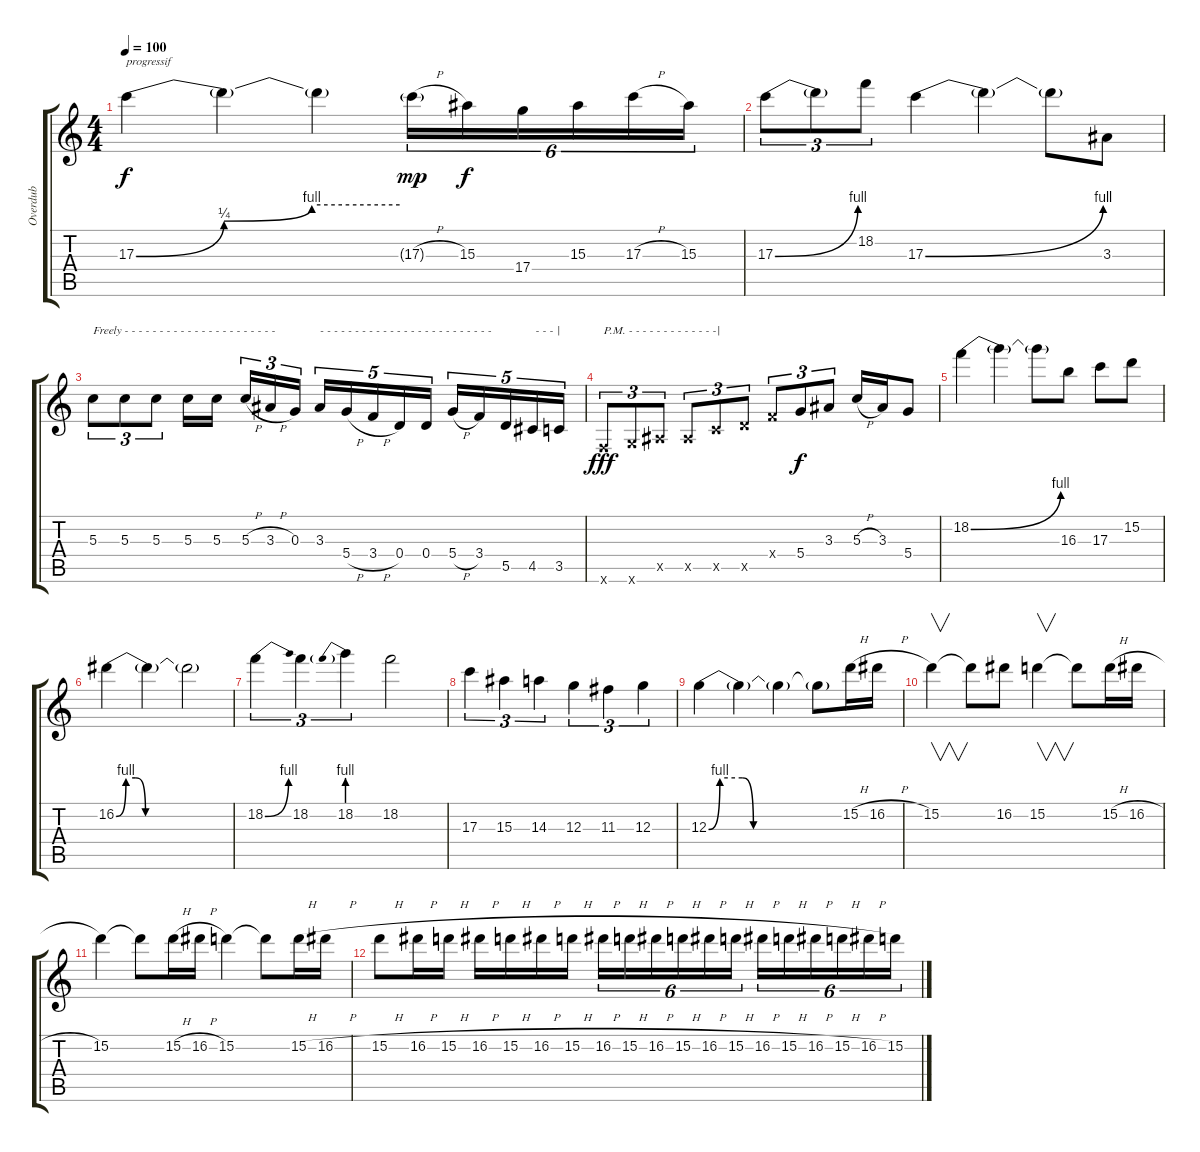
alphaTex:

\track ("Overdub" "Overdub") {instrument fretlessbass}
\staff {score tabs}
\tuning (E4 B3 G3 D3 A2 E2) {hide}
\ts (4 4)
\tempo 100
\clef g2
\ks c
17.3{be (custom 0 0 20 1 40 4 60 4)}.4{txt "progressif " dy f} 17.3{t}.4 17.3{t}.4 17.3{h g}.16{tu (6 4) dy mp} 15.3.16{tu (6 4) dy f} 17.4.16{tu (6 4)} 15.3.16{tu (6 4)} 17.3{h}.16{tu (6 4)} 15.3.16{tu (6 4)} |
17.3{be (bend 0 0 60 4)}.8{tu (3 2)} 17.3{t}.8{tu (3 2)} 18.2.8{tu (3 2)} 17.3{be (bend 0 0 60 4)}.4 17.3{t}.4 17.3{t}.8 3.3.8 |
5.3.8{tu (3 2) txt "Freely - - - - - - - - - - - - - - - - - - - - - -"} 5.3.8{tu (3 2)} 5.3.8{tu (3 2)} 5.3.16 5.3.16 5.3{h}.16{tu (3 2)} 3.3{h}.16{tu (3 2)} 0.3.16{tu (3 2)} 3.3.16{tu (5 4) txt "- - - - - - - - - - - - - - - - - - - - - - - - - "} 5.4{h}.16{tu (5 4)} 3.4{h}.16{tu (5 4)} 0.4.16{tu (5 4)} 0.4.16{tu (5 4)} 5.4{h}.16{tu (5 4)} 3.4.16{tu (5 4)} 5.5.16{tu (5 4)} 4.5.16{tu (5 4) txt " - - - |"} 3.5.16{tu (5 4)} |
1.6{x}.8{tu (3 2) txt "P.M. - - - - - - - - - - - - -|" dy fff} 3.6{x}.8{tu (3 2)} 1.5{x}.8{tu (3 2)} 1.5{x}.8{tu (3 2)} 3.5{x}.8{tu (3 2)} 5.5{x}.8{tu (3 2)} 3.4{x}.8{tu (3 2)} 5.4.8{tu (3 2) dy f} 3.3.8{tu (3 2)} 5.3{h}.16 3.3.16 5.4.8 |
18.2{be (bend 0 0 60 4)}.4 18.2{t}.4 18.2{t}.8 16.3.8 17.3.8 15.2.8 |
16.2{be (custom 0 0 5 4 10 4 15 0 60 0)}.4 16.2{t}.4 16.2{t}.2 |
18.2{be (bend 0 0 60 4)}.4{tu (3 2)} 18.2.4{tu (3 2)} 18.2{be (prebend 0 4 60 4)}.4{tu (3 2)} 18.2.2 |
17.3.4{tu (3 2)} 15.3.4{tu (3 2)} 14.3.4{tu (3 2)} 12.3.4{tu (3 2)} 11.3.4{tu (3 2)} 12.3.4{tu (3 2)} |
12.3{be (custom 0 0 5 4 15 4 20 0 60 0)}.4 12.3{t}.4 12.3{t}.4 12.3{t}.8 15.2{h}.16 16.2{h}.16 |
15.2.4{v} 15.2{t}.8 16.2.8 15.2.4{v} 15.2{t}.8 15.2{h}.16 16.2{h}.16 |
15.2.4 15.2{t}.8 15.2{h}.16 16.2{h}.16 15.2.4 15.2{t}.8 15.2{h}.16 16.2{h}.16 |
15.2{h}.8 16.2{h}.16 15.2{h}.16 16.2{h}.16 15.2{h}.16 16.2{h}.16 15.2{h}.16 16.2{h}.16{tu (6 4)} 15.2{h}.16{tu (6 4)} 16.2{h}.16{tu (6 4)} 15.2{h}.16{tu (6 4)} 16.2{h}.16{tu (6 4)} 15.2{h}.16{tu (6 4)} 16.2{h}.16{tu (6 4)} 15.2{h}.16{tu (6 4)} 16.2{h}.16{tu (6 4)} 15.2{h}.16{tu (6 4)} 16.2{h}.16{tu (6 4)} 15.2.16{tu (6 4)}
